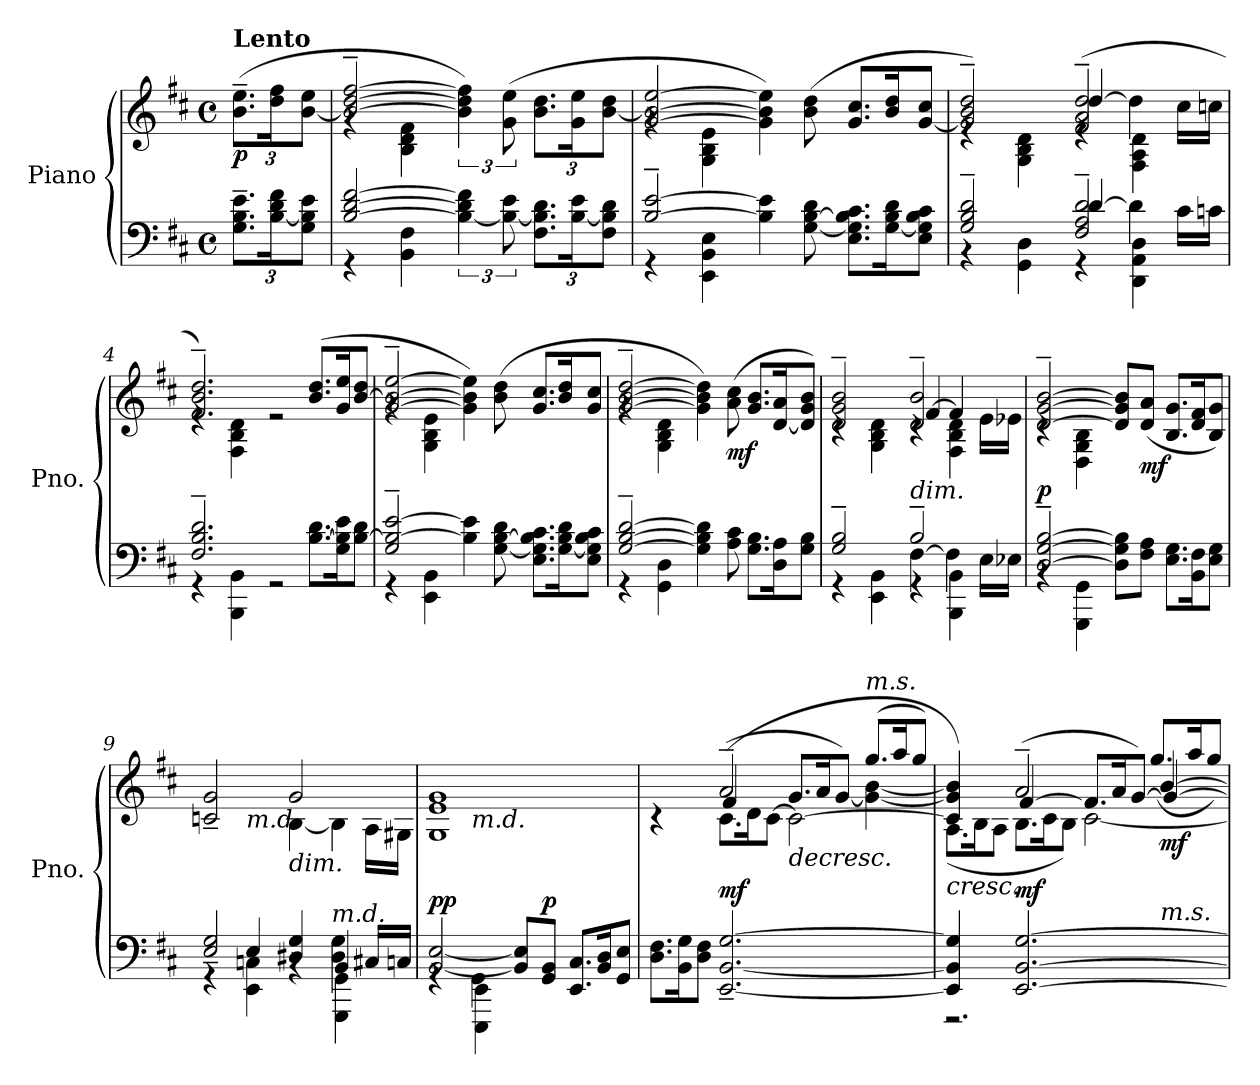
**kern	**kern	**dynam
*part1	*part1	*part1
*staff2	*staff1	*staff1/2
*I"Piano	*	*
*I'Pno.	*	*
*clefF4	*clefG2	*
*k[f#c#]	*k[f#c#]	*
*M4/4	*M4/4	*
*met(c)	*met(c)	*
*Xbrackettup	*Xbrackettup	*
=	=	=
!	!LO:TX:a:B:t=Lento	!
!	!	!LO:DY:b
12.G\~ 12.B\~ 12.e\~L	(>12.b\~ 12.ee\~L	p
[24B\ 24d\ 24f#\K	24dd\ 24ff#\K	.
12G\ 12B\] 12e\J	[12b\ 12ee\J	.
=1	=1	=1
*^	*^	*
[2B/ [2d/ [2f#/	4r	2b/_~ [2dd/~ [2ff#/~	4rg	.
.	4BB\ 4F#\	.	4B\ 4d\ 4f#\	.
*brackettup	*	*brackettup	*	*
6B\_ 6d\] 6f#\]	2ryy	6b\] 6dd\] 6ff#\])	2ryy	.
12B\_ 12e\	.	(>12g\ 12ee\	.	.
*Xbrackettup	*	*Xbrackettup	*	*
12.F#\ 12.B\] 12.d\L	.	12.b\ 12.dd\L	.	.
[24B\ 24e\K	.	24g\ 24ee\K	.	.
12F#\ 12B\] 12d\J	.	[12b\ 12dd\J	.	.
=2	=2	=2	=2	=2
[2B/~ [2e/~	4r	[2g/ 2b/_ [2ee/	4rg	.
.	4EE\ 4BB\ 4E\	.	4G\ 4B\ 4e\	.
*Xtuplet	*	*Xtuplet	*	*
6B\] 6e\]	2ryy	6g\] 6b\] 6ee\])	2ryy	.
[12G\ [12B\ 12d\	.	(>12b\ 12dd\	.	.
12.E\ 12.G\] 12.B\] 12.c#\L	.	12.g/ 12.cc#/L	.	.
[24G\ 24B\ 24d\K	.	24b/ 24dd/K	.	.
12E\ 12G\] 12B\ 12c#\J	.	[12g/ 12cc#/J	.	.
=3	=3	=3	=3	=3
*	*^	*	*^	*
2G/~ 2B/~ 2d/~	4rBB	2ryy	2g/]~ 2b/~ 2dd/~)	4re	2ryy	.
.	4GG\ 4D\	.	.	4G\ 4B\ 4d\	.	.
2F#/~ 2A/~ 2d/~	4rGG	[4d/	(>2f#/~ 2a/~ 2dd/~	4re	[4dd/	.
.	4DD\ 4AA\ 4D\	6d\]	.	4F#\ 4A\ 4d\	6dd\]	.
.	.	24c#\LL	.	.	24cc#\LL	.
.	.	24cn\JJ	.	.	24ccn\JJ	.
*	*v	*v	*	*	*	*
*	*	*	*v	*v	*
!!LO:LB:g=z
=4	=4	=4	=4	=4
2.F#/~ 2.B/~ 2.d/~	4r	2.f#/~ 2.b/~ 2.dd/~)	4re	.
.	4BBB\ 4BB\	.	4F#\ 4B\ 4d\	.
.	2r	.	2re	.
[12.B\ 12.d\L	.	(>12.b/ 12.dd/L	.	.
24G\ 24B\] 24e\K	.	24g/ 24ee/K	.	.
[12B\ 12d\J	.	[12b/ 12dd/J	.	.
=5	=5	=5	=5	=5
2G/~ 2B/_~ [2e/~	4r	[2g/~ 2b/_~ [2ee/~	4rg	.
.	4EE\ 4BB\	.	4G\ 4B\ 4e\	.
6B\] 6e\]	2ryy	6g\] 6b\] 6ee\])	2ryy	.
[12G\ [12B\ 12d\	.	(>12b\ 12dd\	.	.
12.E\ 12.G\] 12.B\] 12.c#\L	.	12.g/ 12.cc#/L	.	.
[24G\ 24B\ 24d\K	.	24b/ 24dd/K	.	.
12E\ 12G\] 12B\ 12c#\J	.	12g/ 12cc#/J	.	.
=6	=6	=6	=6	=6
[2G/~ [2B/~ [2d/~	4r	[2g/~ [2b/~ [2dd/~	4rg	.
.	4GG\ 4D\	.	4G\ 4B\ 4d\	.
6G\] 6B\] 6d\]	2ryy	6g\] 6b\] 6dd\])	2ryy	.
!	!	!	!	!LO:DY:b
12A\ 12c#\	.	(>12a\ 12cc#\	.	mf
12.G\ 12.B\L	.	12.g/ 12.b/L	.	.
24D\ 24A\K	.	[24d/ 24a/K	.	.
12G\ 12B\J	.	12d/] 12g/ 12b/J)	.	.
!!LO:LB:g=z
=7	=7	=7	=7	=7
*	*^	*	*^	*
2G/~ 2B/~	4rGG	2ryy	2d/~ 2g/~ 2b/~	4rc	2ryy	.
.	4EE\ 4BB\	.	.	4G\ 4B\ 4d\	.	.
!	!	!	!LO:TX:b:i:t=dim.	!	!	!
2B~/	4rGG	[4F#\	2d/~ 2b/~	4rc	[4f#/	.
.	4BBB\ 4BB\	6F#\]	.	4F#\ 4B\ 4d\	6f#/]	.
.	.	24E\LL	.	.	24e\LL	.
.	.	24E-X\JJ	.	.	24e-X\JJ	.
=8	=8	=8	=8	=8	=8	=8
!	!	!	!	!	!	!LO:DY:a=2
*	*v	*v	*	*	*	*
*	*	*	*v	*v	*
[2D/~ [2G/~ [2B/~	4rBB	[2d/~ [2g/~ [2b/~	4rc	p
.	4GGG\ 4GG\	.	4D\ 4G\ 4B\	.
8D\] 8G\] 8B\]L	2ryy	8d/] 8g/] 8b/]L	2ryy	.
!	!	!	!	!LO:DY:b
8F#\ 8A\J	.	(<8d/ 8a/J	.	mf
12.E\ 12.G\L	.	12.B/ 12.g/L	.	.
24BB\ 24F#\K	.	24d/ 24f#/K	.	.
12E\ 12G\J	.	12B/ 12g/J)	.	.
=9	=9	=9	=9	=9
*^	*^	*	*^	*
4ryy	2E/~ 2G/~	4r	2.ryy	2cn/~ 2g/~	2ryy	4ryy	.
!	!	!	!	!	!	!LO:TX:b:i:t=m.d.	!
4E/	.	4EE\ 4Cn\	.	.	.	2.ryy	.
!	!	!	!	!LO:TX:b:i:t=dim.	!	!	!
2ryy	4D#X/ 4G/	4rBB	.	2g/	[4B\	.	.
!	!LO:TX:a:i:t=m.d.	!	!	!	!	!	!
.	6D#\ 6G\	4GGG\ 4GG\	4BB/	.	6B\]	.	.
.	24C#X/LL	.	.	.	24A\LL	.	.
.	24Cn/JJ	.	.	.	24G#X\JJ	.	.
*	*	*v	*v	*	*	*	*
!!LO:LB:g=z
=10	=10	=10	=10	=10	=10	=10
!	!	!	!	!	!	!LO:DY:a=2
*	*	*	*	*v	*v	*
4ryy	[2BB/ [2E/	4rGG	1G 1e 1g	4ryy	pp
!	!	!	!	!LO:TX:b:i:t=m.d.	!
4GG\	.	4EEE\ 4EE\	.	2.ryy	.
2ryy	8BB/] 8E/]L	2ryy	.	.	.
!	!	!	!	!	!LO:DY:a=2
.	8GG/ 8BB/J	.	.	.	p
.	12.EE/ 12.C#/L	.	.	.	.
.	24BB/ 24D/K	.	.	.	.
.	12GG/ 12E/J	.	.	.	.
*v	*v	*v	*	*	*
=11	=11	=11	=11
*	*	*^	*
12.D\ 12.F#\L	4rc	4ryy	4ryy	.
24BB\ 24G\K	.	.	.	.
12D\ 12F#\J	.	.	.	.
!	!	!	!	!LO:DY:a=2
[2.EE/~ [2.BB/~ [2.G/~	(<2a~/	4f#/	(<12.c#\L	mf
.	.	.	24d\K	.
.	.	.	[12c#\J	.
!	!	!	!	!LO:HP:b
.	.	12.g/L	2c#\_	>
.	.	24a/K	.	.
.	.	[12g/J)	.	.
!	!LO:TX:a:i:t=m.s.	!	!	!
.	(>12.gg/L	4g\_ [4b\	.	.
.	24aa/K	.	.	.
.	12gg/J)	.	.	.
*	*v	*v	*v	*
=12	=12	=12
*^	*	*
!	!	!	!LO:HP:b
*	*	*^	*
*	*	*	*^	*
*	*	*	*	*^	*
4EE/] 4BB/] 4G/]	2.r	4c#/] 4g/] 4b/])	(<12.A\L	4ryy	2.ryy	<
.	.	.	24B\K	.	.	.
.	.	.	12A\J	.	.	.
!	!	!	!	!	!	!LO:DY:n=1:a=2
[2.EE/ [2.BB/ [2.G/	.	(<2a~/	12.B\L	[4f#/	.	] mf
.	.	.	24c#\K	.	.	.
.	.	.	12B\J)	.	.	.
.	.	.	[2c#\	12.f#/L]	.	.
.	.	.	.	24a/K	.	.
.	.	.	.	[12g/J)	.	[
!	!LO:TX:a:i:t=m.s.	!	!	!	!	!
!	!	!	!	!	!	!LO:DY:n=2:b
.	4ryy	[4b/	.	4g/_	(>12.gg/L	mf
.	.	.	.	.	24aa/K	.
.	.	.	.	.	12gg/J)	.
*v	*v	*	*	*	*	*
*	*v	*v	*v	*v	*
=	=	=
*-	*-	*-
